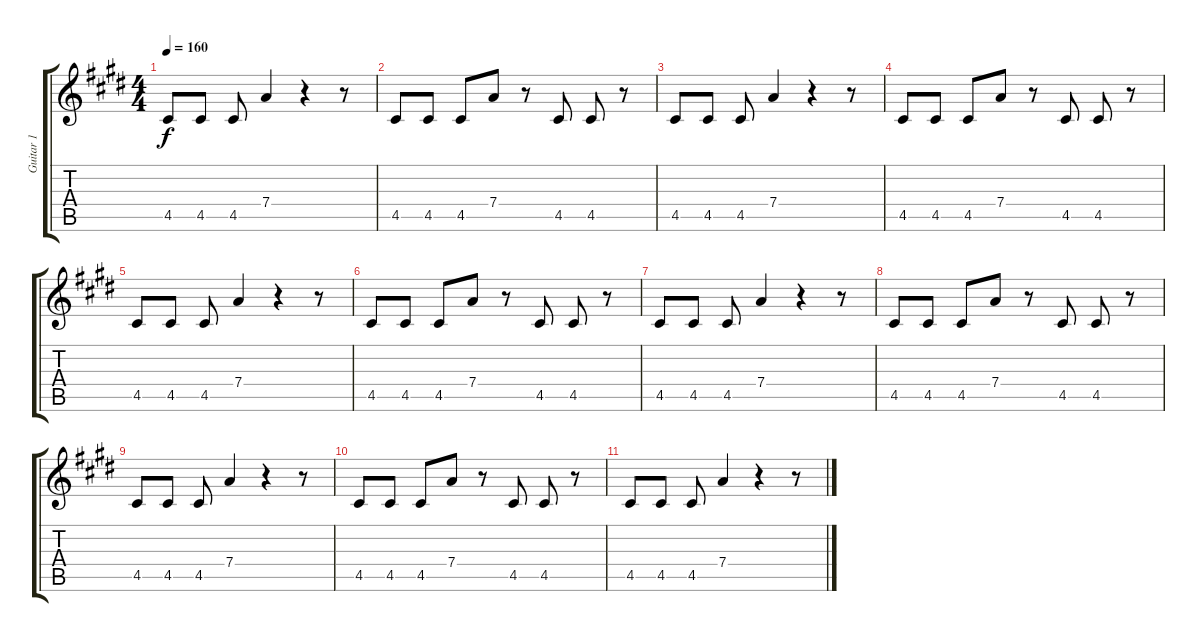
\track ("Guitar 1" "Guitar 1") {instrument overdrivenguitar}
\staff {score tabs}
\tuning (E4 B3 G3 D3 A2 E2) {hide}
\ts (4 4)
\tempo 160
\clef g2
\ks c#minor
4.5.8{dy f} 4.5.8 4.5.8 7.4.4 r.4 r.8 |
4.5.8 4.5.8 4.5.8 7.4.8 r.8 4.5.8 4.5.8 r.8 |
4.5.8 4.5.8 4.5.8 7.4.4 r.4 r.8 |
4.5.8{instrument overdrivenguitar} 4.5.8 4.5.8 7.4.8 r.8 4.5.8 4.5.8 r.8 |
4.5.8 4.5.8 4.5.8 7.4.4 r.4 r.8 |
4.5.8 4.5.8 4.5.8 7.4.8 r.8 4.5.8 4.5.8 r.8 |
4.5.8 4.5.8 4.5.8 7.4.4 r.4 r.8 |
4.5.8 4.5.8 4.5.8 7.4.8 r.8 4.5.8 4.5.8 r.8 |
4.5.8 4.5.8 4.5.8 7.4.4 r.4 r.8 |
4.5.8 4.5.8 4.5.8 7.4.8 r.8 4.5.8 4.5.8 r.8 |
4.5.8 4.5.8 4.5.8 7.4.4 r.4 r.8
